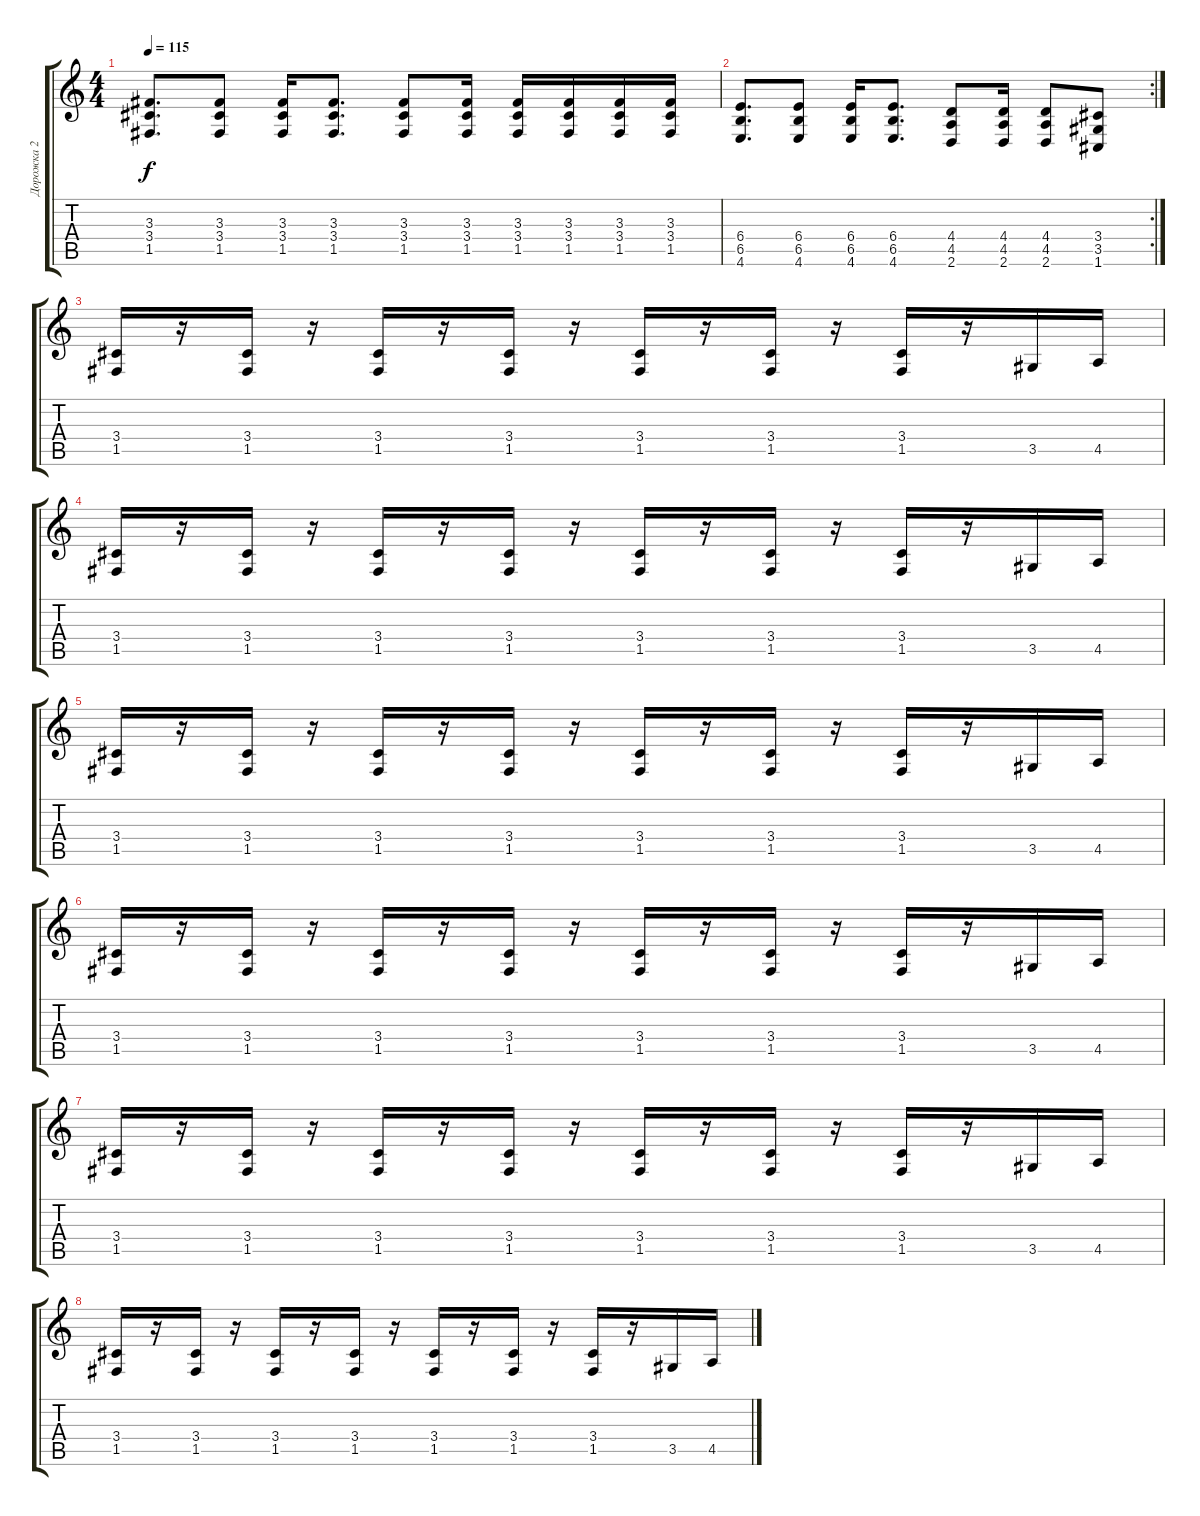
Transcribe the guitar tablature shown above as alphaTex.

\track ("Дорожка 2" "Дорожка 2") {instrument distortionguitar}
\staff {score tabs}
\tuning (C4 G3 Eb3 Bb2 F2 C2) {hide}
\ts (4 4)
\tempo 115
\clef g2
\ks c
(3.3 3.4 1.5).8{d dy f} (3.3 3.4 1.5).8 (3.3 3.4 1.5).16 (3.3 3.4 1.5).8{d} (3.3 3.4 1.5).8 (3.3 3.4 1.5).16 (3.3 3.4 1.5).16 (3.3 3.4 1.5).16 (3.3 3.4 1.5).16 (3.3 3.4 1.5).16 |
\rc 2
(6.4 6.5 4.6).8{d} (6.4 6.5 4.6).8 (6.4 6.5 4.6).16 (6.4 6.5 4.6).8{d} (4.4 4.5 2.6).8 (4.4 4.5 2.6).16 (4.4 4.5 2.6).8 (3.4 3.5 1.6).8 |
(3.4 1.5).16 r.16 (3.4 1.5).16 r.16 (3.4 1.5).16 r.16 (3.4 1.5).16 r.16 (3.4 1.5).16 r.16 (3.4 1.5).16 r.16 (3.4 1.5).16 r.16 3.5.16 4.5.16 |
(3.4 1.5).16 r.16 (3.4 1.5).16 r.16 (3.4 1.5).16 r.16 (3.4 1.5).16 r.16 (3.4 1.5).16 r.16 (3.4 1.5).16 r.16 (3.4 1.5).16 r.16 3.5.16 4.5.16 |
(3.4 1.5).16 r.16 (3.4 1.5).16 r.16 (3.4 1.5).16 r.16 (3.4 1.5).16 r.16 (3.4 1.5).16 r.16 (3.4 1.5).16 r.16 (3.4 1.5).16 r.16 3.5.16 4.5.16 |
(3.4 1.5).16 r.16 (3.4 1.5).16 r.16 (3.4 1.5).16 r.16 (3.4 1.5).16 r.16 (3.4 1.5).16 r.16 (3.4 1.5).16 r.16 (3.4 1.5).16 r.16 3.5.16 4.5.16 |
(3.4 1.5).16 r.16 (3.4 1.5).16 r.16 (3.4 1.5).16 r.16 (3.4 1.5).16 r.16 (3.4 1.5).16 r.16 (3.4 1.5).16 r.16 (3.4 1.5).16 r.16 3.5.16 4.5.16 |
(3.4 1.5).16 r.16 (3.4 1.5).16 r.16 (3.4 1.5).16 r.16 (3.4 1.5).16 r.16 (3.4 1.5).16 r.16 (3.4 1.5).16 r.16 (3.4 1.5).16 r.16 3.5.16 4.5.16
